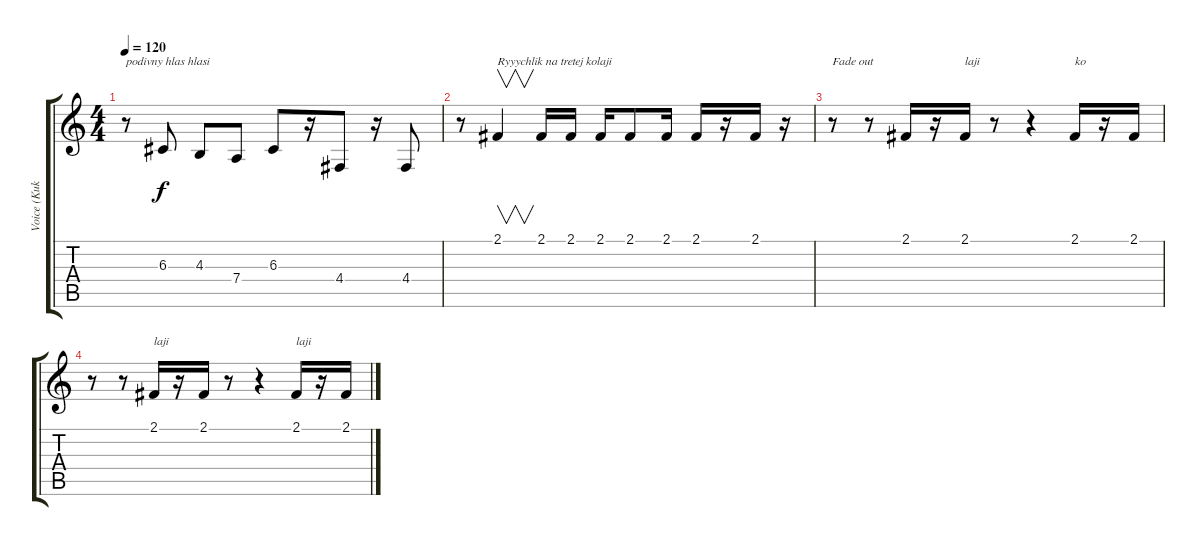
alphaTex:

\track ("Voice (Kuko)" "Voice (Kuk") {instrument lead8bassandlead}
\staff {score tabs}
\tuning (E4 B3 G3 D3 A2 E2) {hide}
\ts (4 4)
\tempo 120
\clef g2
\ks c
r.8{txt "podivny hlas hlasi" dy f} 6.3.8 4.3.8 7.4.8 6.3.8 r.16 4.4.8 r.16 4.4.8 |
r.8 2.1.4{v txt "Ryyychlik na tretej kolaji"} 2.1.16 2.1.16 2.1.16 2.1.8 2.1.16 2.1.16 r.16 2.1.16 r.16 |
r.8{txt "Fade out" volume 4} r.8 2.1.16 r.16 2.1.16{txt "laji"} r.8 r.4 2.1.16{txt "ko"} r.16 2.1.16 |
r.8 r.8 2.1.16{txt "laji"} r.16 2.1.16 r.8 r.4 2.1.16{txt "laji"} r.16 2.1.16
